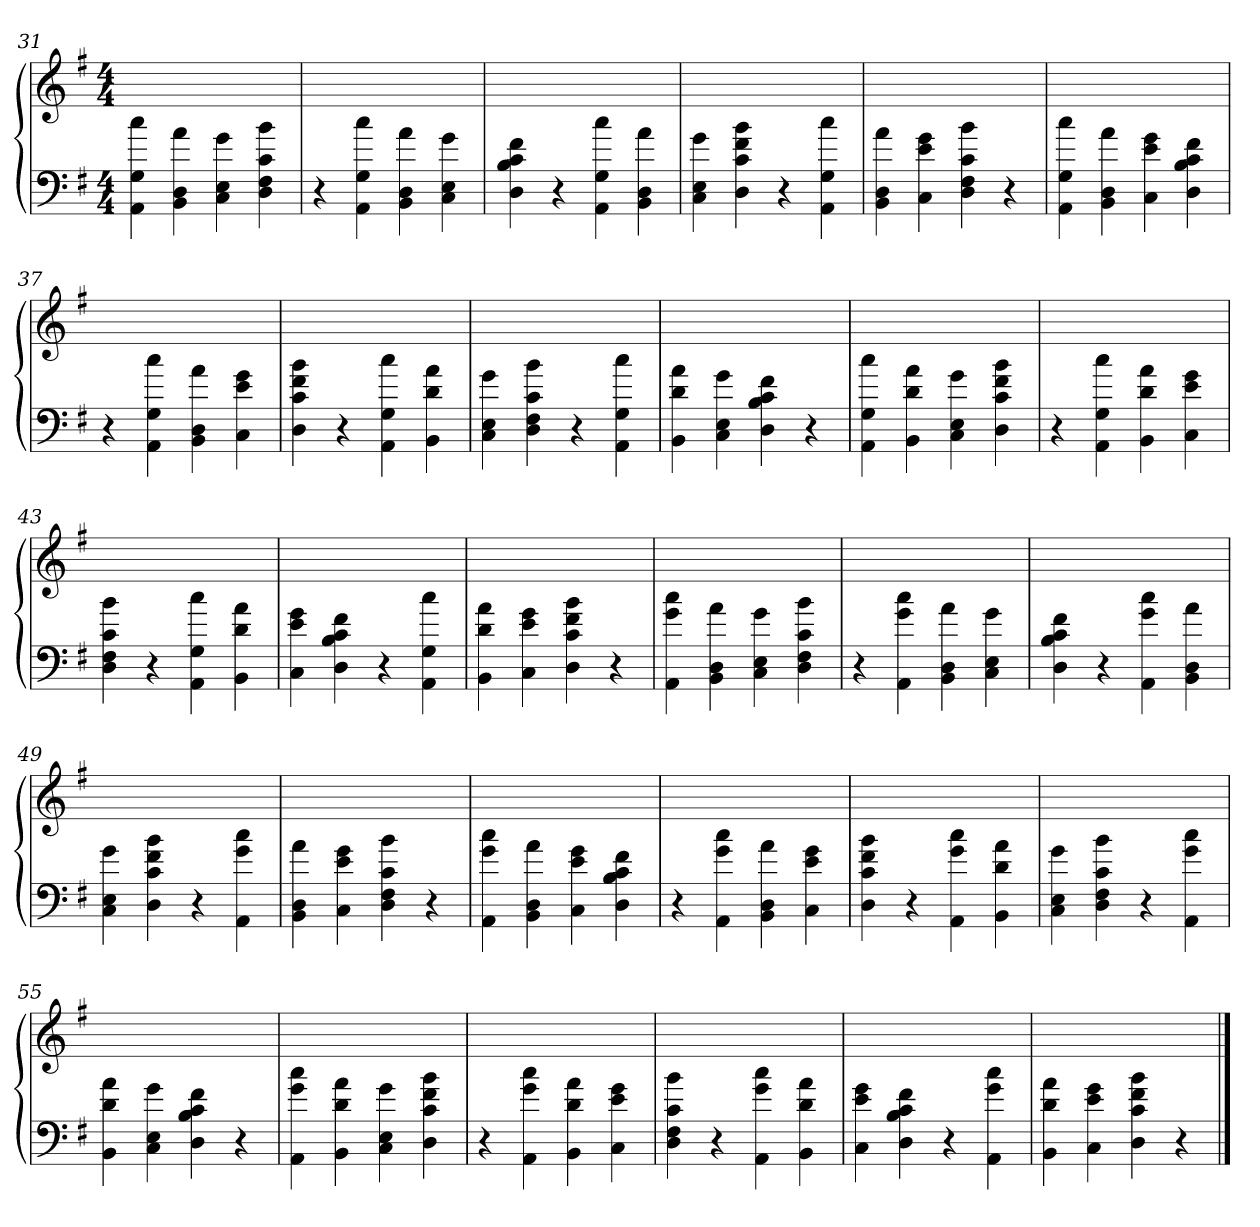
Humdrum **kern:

**kern	**kern
*part2	*part1
*staff2	*staff1
*clefF4	*clefG2
*k[f#]	*k[f#]
*G:	*G:
*M4/4	*M4/4
=31	=31
4AA 4G 4cc	1ryy
4BB 4D 4a	.
4C 4E 4g	.
4D 4F# 4c 4b	.
=32	=32
4r	1ryy
4AA 4G 4cc	.
4BB 4D 4a	.
4C 4E 4g	.
=33	=33
4D 4B 4c 4f#	1ryy
4r	.
4AA 4G 4cc	.
4BB 4D 4a	.
=34	=34
4C 4E 4g	1ryy
4D 4c 4f# 4b	.
4r	.
4AA 4G 4cc	.
=35	=35
4BB 4D 4a	1ryy
4C 4e 4g	.
4D 4F# 4c 4b	.
4r	.
=36	=36
4AA 4G 4cc	1ryy
4BB 4D 4a	.
4C 4e 4g	.
4D 4B 4c 4f#	.
=37	=37
4r	1ryy
4AA 4G 4cc	.
4BB 4D 4a	.
4C 4e 4g	.
=38	=38
4D 4c 4f# 4b	1ryy
4r	.
4AA 4G 4cc	.
4BB 4d 4a	.
=39	=39
4C 4E 4g	1ryy
4D 4F# 4c 4b	.
4r	.
4AA 4G 4cc	.
=40	=40
4BB 4d 4a	1ryy
4C 4E 4g	.
4D 4B 4c 4f#	.
4r	.
=41	=41
4AA 4G 4cc	1ryy
4BB 4d 4a	.
4C 4E 4g	.
4D 4c 4f# 4b	.
=42	=42
4r	1ryy
4AA 4G 4cc	.
4BB 4d 4a	.
4C 4e 4g	.
=43	=43
4D 4F# 4c 4b	1ryy
4r	.
4AA 4G 4cc	.
4BB 4d 4a	.
=44	=44
4C 4e 4g	1ryy
4D 4B 4c 4f#	.
4r	.
4AA 4G 4cc	.
=45	=45
4BB 4d 4a	1ryy
4C 4e 4g	.
4D 4c 4f# 4b	.
4r	.
=46	=46
4AA 4g 4cc	1ryy
4BB 4D 4a	.
4C 4E 4g	.
4D 4F# 4c 4b	.
=47	=47
4r	1ryy
4AA 4g 4cc	.
4BB 4D 4a	.
4C 4E 4g	.
=48	=48
4D 4B 4c 4f#	1ryy
4r	.
4AA 4g 4cc	.
4BB 4D 4a	.
=49	=49
4C 4E 4g	1ryy
4D 4c 4f# 4b	.
4r	.
4AA 4g 4cc	.
=50	=50
4BB 4D 4a	1ryy
4C 4e 4g	.
4D 4F# 4c 4b	.
4r	.
=51	=51
4AA 4g 4cc	1ryy
4BB 4D 4a	.
4C 4e 4g	.
4D 4B 4c 4f#	.
=52	=52
4r	1ryy
4AA 4g 4cc	.
4BB 4D 4a	.
4C 4e 4g	.
=53	=53
4D 4c 4f# 4b	1ryy
4r	.
4AA 4g 4cc	.
4BB 4d 4a	.
=54	=54
4C 4E 4g	1ryy
4D 4F# 4c 4b	.
4r	.
4AA 4g 4cc	.
=55	=55
4BB 4d 4a	1ryy
4C 4E 4g	.
4D 4B 4c 4f#	.
4r	.
=56	=56
4AA 4g 4cc	1ryy
4BB 4d 4a	.
4C 4E 4g	.
4D 4c 4f# 4b	.
=57	=57
4r	1ryy
4AA 4g 4cc	.
4BB 4d 4a	.
4C 4e 4g	.
=58	=58
4D 4F# 4c 4b	1ryy
4r	.
4AA 4g 4cc	.
4BB 4d 4a	.
=59	=59
4C 4e 4g	1ryy
4D 4B 4c 4f#	.
4r	.
4AA 4g 4cc	.
=60	=60
4BB 4d 4a	1ryy
4C 4e 4g	.
4D 4c 4f# 4b	.
4r	.
==	==
*-	*-
